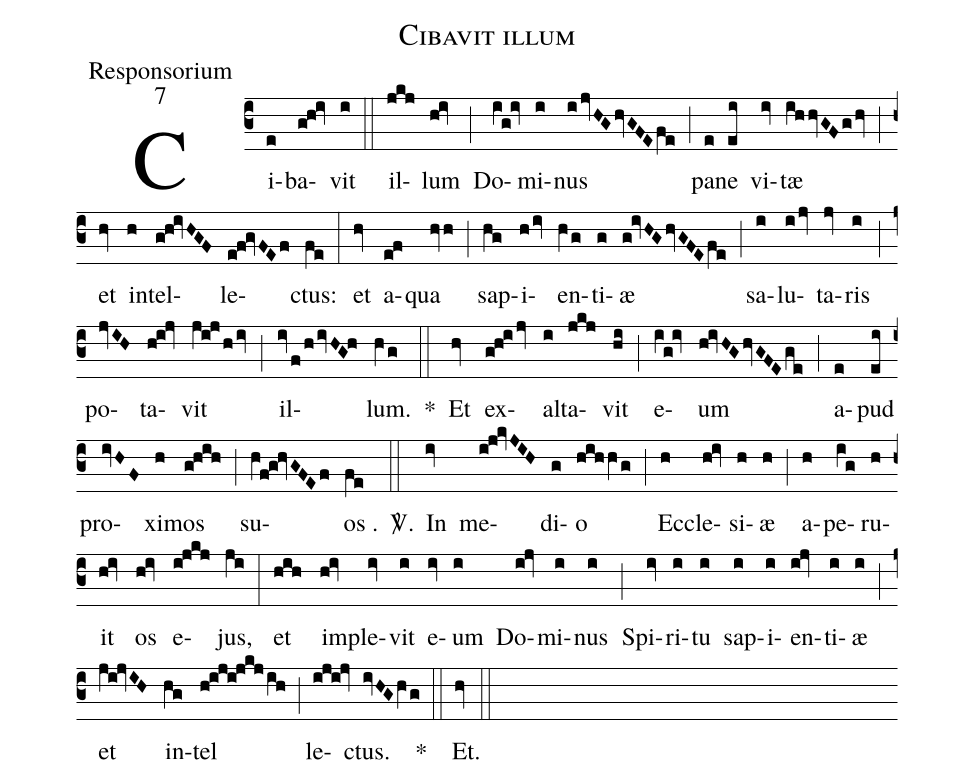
name:Cibavit illum;
office-part:Responsorium;
mode:7;
%%
(c3) Ci(e)ba(g!h!iv)vit(i) (::) il(jkj)lum(h!iv) (;) Do(iV!g!iv)mi(i)nus(ijvHG/hvGFE/fe) (;) pa(e)ne(ei) vi(iv)tæ(ih/hvGF/ghv) (;) et(hv) in(h)tel(g!h!ivHGF)le(e!f!gvFE/f)ctus:(fe) (:) et(hv) a-(e!f)qua(hvh) (;) sap(hg)i(hiv)en(hVg)ti(g)æ(g!ivHG/hvGFE/fe) (;) sa(i)lu(ijv)ta(jv)ris(i) (;) po(jvIH)ta(h!i!jv)vit(jV!i!j/hiv) (;) il(ivf/hivHG!h)lum.(hVg) *(::) Et(hv) ex(g!h!i/jv)al(i)ta(jkj)vit(hi) (;) e-(iV!g!iv)um(h!ivHGhvGFE/ge) (;) a-(e)pud(ei) pro(ivHF)xi(h)mos(g!h!i!h) (;) su(hV!f!g!hvGFE/f)os .(fe) <sp>V/</sp>.(::)  In(iv) me(i!j!kvJIH)di(g)o(hih/hVg) (;) E(h)ccle(h!iv)si(h)æ(h) (;) a-(h)pe(iV!g)ru(h)it(h!iv) os(h!iv) e-(i!j!k!j)jus,(jV!i) (:) et(hih) im(h!iv)ple(iv)vit(i) e-(iv)um(i) Do(i!jv)mi(i)nus(i) (;) Spi(iv)ri(i)tu(i) sap(i)i(i)en(i!jv)ti(i)æ(i) (;) et(jV!i!jvIH) in(hV!g)tel(h!i!j!i!j!k!j/ih) -(;)le(i!j!i!jv)ctus.(ivHG/hVg) *(::) Et.(hv) (::)
